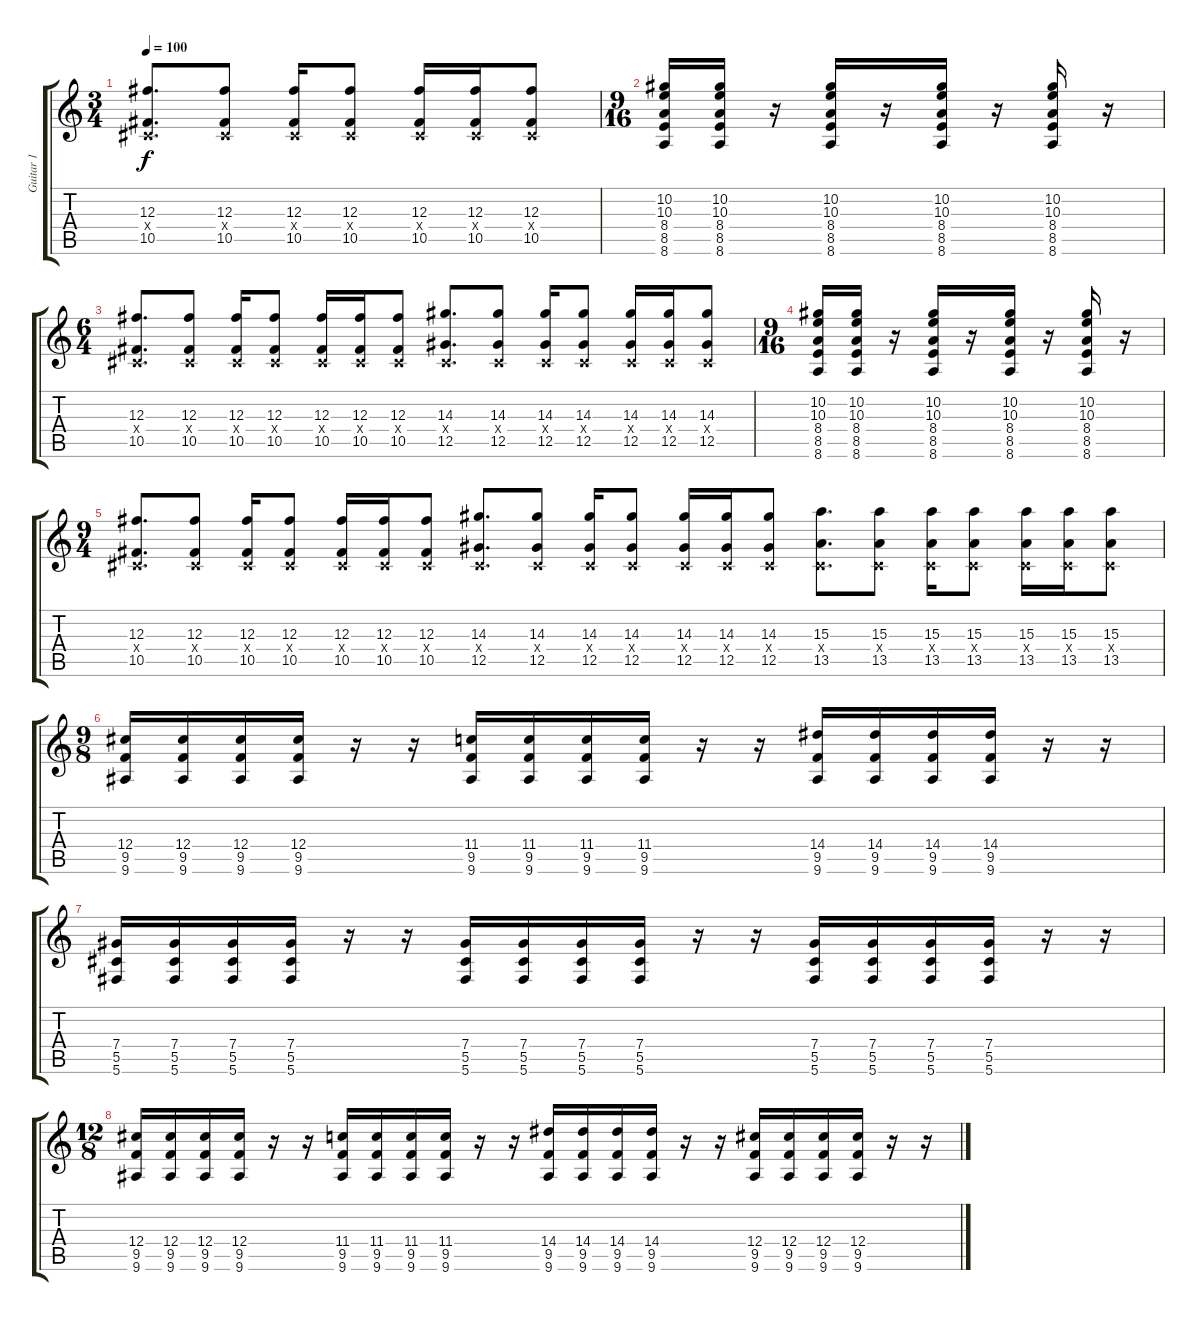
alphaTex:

\track ("Guitar 1" "Guitar 1") {instrument distortionguitar}
\staff {score tabs}
\tuning (Eb4 Bb3 Gb3 Db3 Ab2 Db2) {hide}
\ts (3 4)
\tempo 100
\clef g2
\ks c
(12.3 0.4{x} 10.5).8{d dy f} (12.3 0.4{x} 10.5).8 (12.3 0.4{x} 10.5).16 (12.3 0.4{x} 10.5).8 (12.3 0.4{x} 10.5).16 (12.3 0.4{x} 10.5).16 (12.3 0.4{x} 10.5).8 |
\ts (9 16)
(10.2 10.3 8.4 8.5 8.6).16 (10.2 10.3 8.4 8.5 8.6).16 r.16 (10.2 10.3 8.4 8.5 8.6).16 r.16 (10.2 10.3 8.4 8.5 8.6).16 r.16 (10.2 10.3 8.4 8.5 8.6).16 r.16 |
\ts (6 4)
(12.3 0.4{x} 10.5).8{d} (12.3 0.4{x} 10.5).8 (12.3 0.4{x} 10.5).16 (12.3 0.4{x} 10.5).8 (12.3 0.4{x} 10.5).16 (12.3 0.4{x} 10.5).16 (12.3 0.4{x} 10.5).8 (14.3 0.4{x} 12.5).8{d} (14.3 0.4{x} 12.5).8 (14.3 0.4{x} 12.5).16 (14.3 0.4{x} 12.5).8 (14.3 0.4{x} 12.5).16 (14.3 0.4{x} 12.5).16 (14.3 0.4{x} 12.5).8 |
\ts (9 16)
(10.2 10.3 8.4 8.5 8.6).16 (10.2 10.3 8.4 8.5 8.6).16 r.16 (10.2 10.3 8.4 8.5 8.6).16 r.16 (10.2 10.3 8.4 8.5 8.6).16 r.16 (10.2 10.3 8.4 8.5 8.6).16 r.16 |
\ts (9 4)
(12.3 0.4{x} 10.5).8{d} (12.3 0.4{x} 10.5).8 (12.3 0.4{x} 10.5).16 (12.3 0.4{x} 10.5).8 (12.3 0.4{x} 10.5).16 (12.3 0.4{x} 10.5).16 (12.3 0.4{x} 10.5).8 (14.3 0.4{x} 12.5).8{d} (14.3 0.4{x} 12.5).8 (14.3 0.4{x} 12.5).16 (14.3 0.4{x} 12.5).8 (14.3 0.4{x} 12.5).16 (14.3 0.4{x} 12.5).16 (14.3 0.4{x} 12.5).8 (15.3 0.4{x} 13.5).8{d} (15.3 0.4{x} 13.5).8 (15.3 0.4{x} 13.5).16 (15.3 0.4{x} 13.5).8 (15.3 0.4{x} 13.5).16 (15.3 0.4{x} 13.5).16 (15.3 0.4{x} 13.5).8 |
\ts (9 8)
(12.4 9.5 9.6).16 (12.4 9.5 9.6).16 (12.4 9.5 9.6).16 (12.4 9.5 9.6).16 r.16 r.16 (11.4 9.5 9.6).16 (11.4 9.5 9.6).16 (11.4 9.5 9.6).16 (11.4 9.5 9.6).16 r.16 r.16 (14.4 9.5 9.6).16 (14.4 9.5 9.6).16 (14.4 9.5 9.6).16 (14.4 9.5 9.6).16 r.16 r.16 |
(7.4 5.5 5.6).16 (7.4 5.5 5.6).16 (7.4 5.5 5.6).16 (7.4 5.5 5.6).16 r.16 r.16 (7.4 5.5 5.6).16 (7.4 5.5 5.6).16 (7.4 5.5 5.6).16 (7.4 5.5 5.6).16 r.16 r.16 (7.4 5.5 5.6).16 (7.4 5.5 5.6).16 (7.4 5.5 5.6).16 (7.4 5.5 5.6).16 r.16 r.16 |
\ts (12 8)
(12.4 9.5 9.6).16 (12.4 9.5 9.6).16 (12.4 9.5 9.6).16 (12.4 9.5 9.6).16 r.16 r.16 (11.4 9.5 9.6).16 (11.4 9.5 9.6).16 (11.4 9.5 9.6).16 (11.4 9.5 9.6).16 r.16 r.16 (14.4 9.5 9.6).16 (14.4 9.5 9.6).16 (14.4 9.5 9.6).16 (14.4 9.5 9.6).16 r.16 r.16 (12.4 9.5 9.6).16 (12.4 9.5 9.6).16 (12.4 9.5 9.6).16 (12.4 9.5 9.6).16 r.16 r.16
